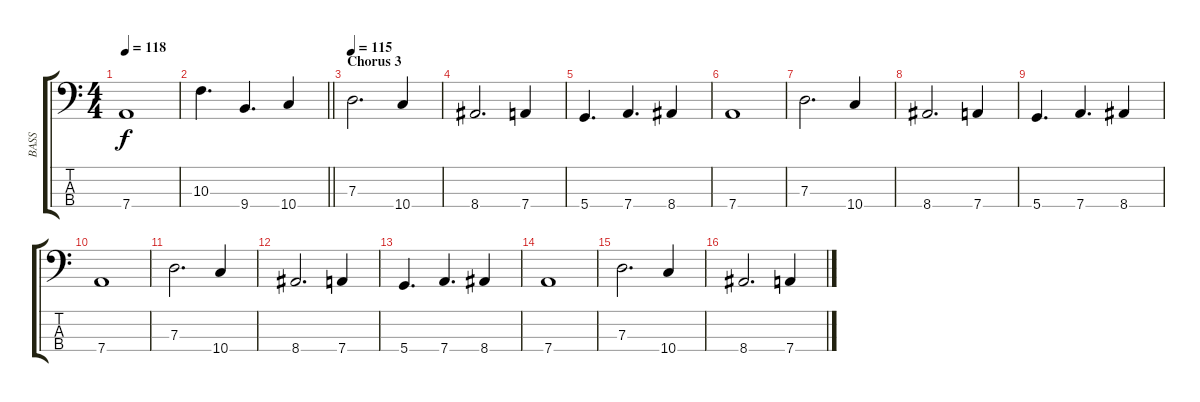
\track ("BASS" "BASS") {instrument electricbassfinger}
\staff {score tabs}
\tuning (F2 C2 G1 D1) {hide}
\ts (4 4)
\tempo 118
\clef f4
\ks c
7.4.1{dy f} |
\barLineRight lightlight
10.3.4{d} 9.4.4{d} 10.4.4 |
\section ("" "Chorus 3")
\tempo 115
7.3.2{d} 10.4.4 |
8.4.2{d} 7.4.4 |
5.4.4{d} 7.4.4{d} 8.4.4 |
7.4.1 |
7.3.2{d} 10.4.4 |
8.4.2{d} 7.4.4 |
5.4.4{d} 7.4.4{d} 8.4.4 |
7.4.1 |
7.3.2{d} 10.4.4 |
8.4.2{d} 7.4.4 |
5.4.4{d} 7.4.4{d} 8.4.4 |
7.4.1 |
7.3.2{d} 10.4.4 |
8.4.2{d} 7.4.4
